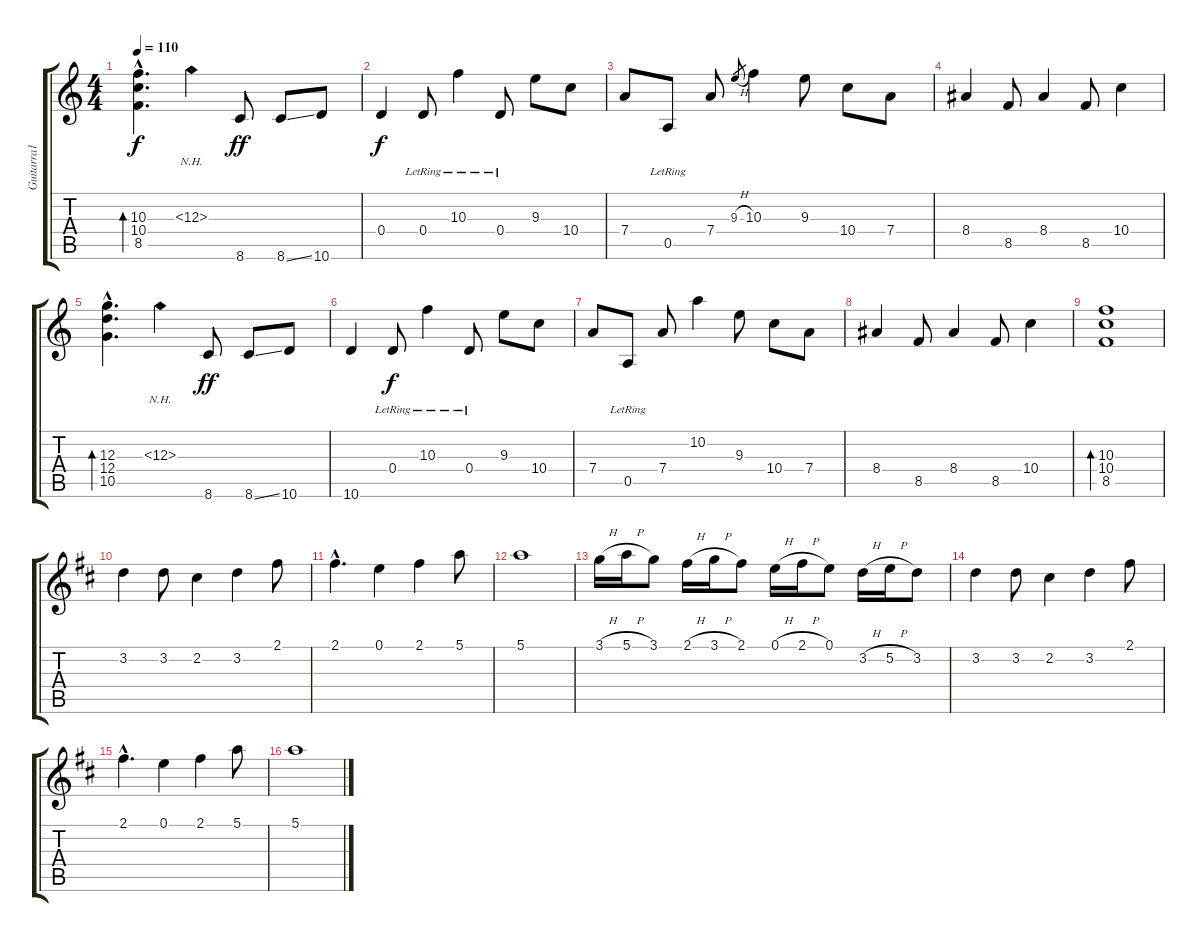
\track ("Guitarra1" "Guitarra1") {instrument acousticguitarnylon}
\staff {score tabs}
\tuning (E4 B3 G3 D3 A2 E2) {hide}
\ts (4 4)
\tempo 110
\clef g2
\ks c
(10.3{hac} 10.4{hac} 8.5{hac}).4{d bd 240 dy f} 12.3{nh}.4 8.6.8{dy ff} 8.6{ss}.8 10.6.8 |
0.4.4{dy f} 0.4{lr}.8 10.3{lr}.4 0.4{lr}.8 9.3.8 10.4.8 |
7.4.8 0.5{lr}.8 7.4.8 9.3{h}.8{gr} 10.3.4 9.3.8 10.4.8 7.4.8 |
8.4.4 8.5.8 8.4.4 8.5.8 10.4.4 |
(12.3{hac} 12.4{hac} 10.5{hac}).4{d bd 240} 12.3{nh}.4 8.6.8{dy ff} 8.6{ss}.8 10.6.8 |
10.6.4 0.4{lr}.8{dy f} 10.3{lr}.4 0.4{lr}.8 9.3.8 10.4.8 |
7.4.8 0.5{lr}.8 7.4.8 10.2.4 9.3.8 10.4.8 7.4.8 |
8.4.4 8.5.8 8.4.4 8.5.8 10.4.4 |
(10.3 10.4 8.5).1{bd 240} |
\ks d
3.2.4{volume 7} 3.2.8 2.2.4 3.2.4 2.1.8 |
2.1{hac}.4{d} 0.1.4 2.1.4 5.1.8 |
5.1.1 |
3.1{h}.16 5.1{h}.16 3.1.8 2.1{h}.16 3.1{h}.16 2.1.8 0.1{h}.16 2.1{h}.16 0.1.8 3.2{h}.16 5.2{h}.16 3.2.8 |
3.2.4 3.2.8 2.2.4 3.2.4 2.1.8 |
2.1{hac}.4{d} 0.1.4 2.1.4 5.1.8 |
5.1.1
